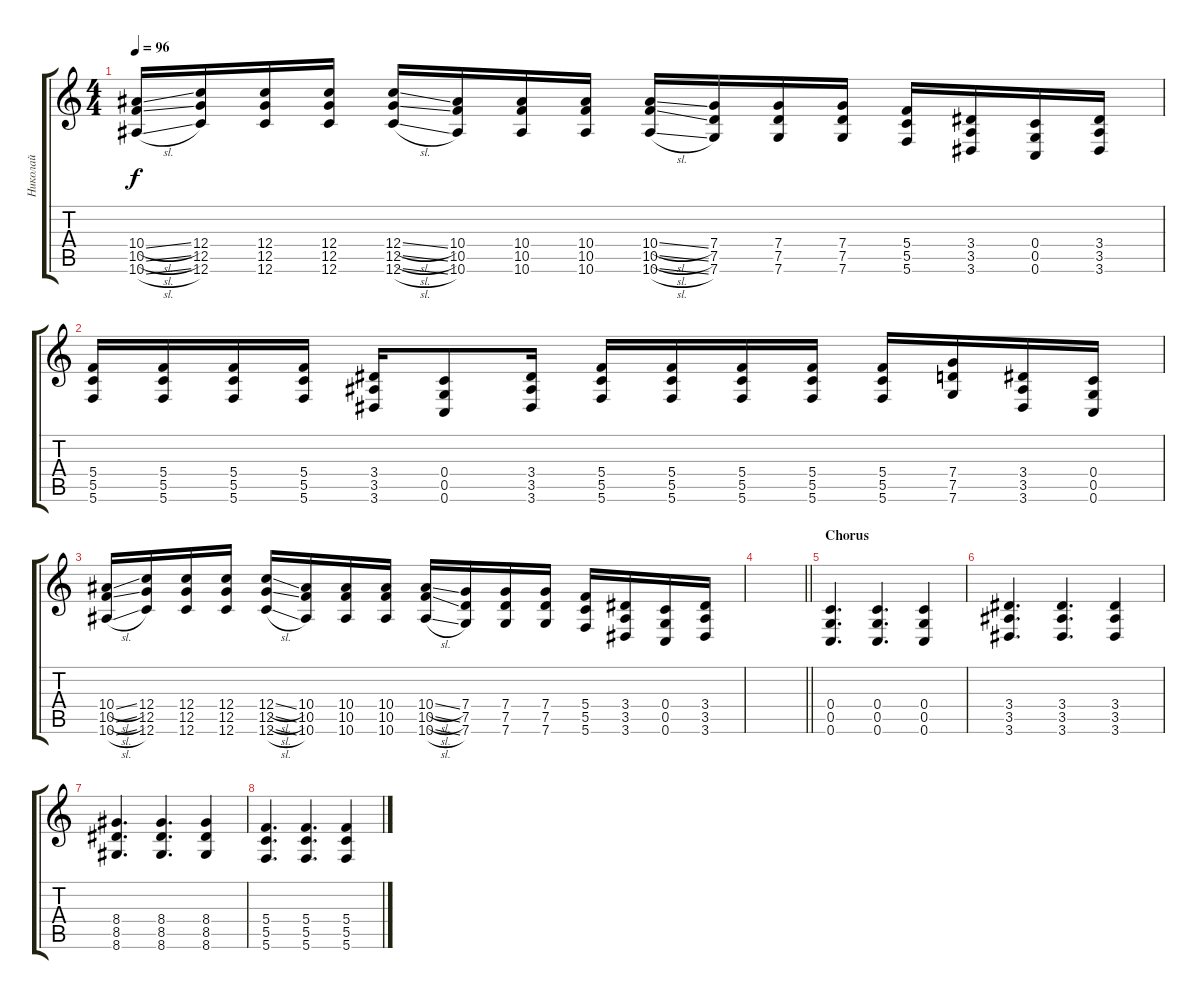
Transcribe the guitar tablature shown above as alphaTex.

\track ("Николай" "Николай") {instrument overdrivenguitar}
\staff {score tabs}
\tuning (D4 A3 F3 C3 G2 C2) {hide}
\ts (4 4)
\tempo 96
\clef g2
\ks c
(10.4{sl} 10.5{sl} 10.6{sl}).16{dy f} (12.4 12.5 12.6).16 (12.4 12.5 12.6).16 (12.4 12.5 12.6).16 (12.4{sl} 12.5{sl} 12.6{sl}).16 (10.4 10.5 10.6).16 (10.4 10.5 10.6).16 (10.4 10.5 10.6).16 (10.4{sl} 10.5{sl} 10.6{sl}).16 (7.4 7.5 7.6).16 (7.4 7.5 7.6).16 (7.4 7.5 7.6).16 (5.4 5.5 5.6).16 (3.4 3.5 3.6).16 (0.4 0.5 0.6).16 (3.4 3.5 3.6).16 |
(5.4 5.5 5.6).16 (5.4 5.5 5.6).16 (5.4 5.5 5.6).16 (5.4 5.5 5.6).16 (3.4 3.5 3.6).16 (0.4 0.5 0.6).8 (3.4 3.5 3.6).16 (5.4 5.5 5.6).16 (5.4 5.5 5.6).16 (5.4 5.5 5.6).16 (5.4 5.5 5.6).16 (5.4 5.5 5.6).16 (7.4 7.5 7.6).16 (3.4 3.5 3.6).16 (0.4 0.5 0.6).16 |
(10.4{sl} 10.5{sl} 10.6{sl}).16 (12.4 12.5 12.6).16 (12.4 12.5 12.6).16 (12.4 12.5 12.6).16 (12.4{sl} 12.5{sl} 12.6{sl}).16 (10.4 10.5 10.6).16 (10.4 10.5 10.6).16 (10.4 10.5 10.6).16 (10.4{sl} 10.5{sl} 10.6{sl}).16 (7.4 7.5 7.6).16 (7.4 7.5 7.6).16 (7.4 7.5 7.6).16 (5.4 5.5 5.6).16 (3.4 3.5 3.6).16 (0.4 0.5 0.6).16 (3.4 3.5 3.6).16 |
\barLineRight lightlight
|
\section ("" "Chorus")
(0.4 0.5 0.6).4{d volume 11 instrument overdrivenguitar} (0.4 0.5 0.6).4{d} (0.4 0.5 0.6).4 |
(3.4 3.5 3.6).4{d} (3.4 3.5 3.6).4{d} (3.4 3.5 3.6).4 |
(8.4 8.5 8.6).4{d} (8.4 8.5 8.6).4{d} (8.4 8.5 8.6).4 |
(5.4 5.5 5.6).4{d} (5.4 5.5 5.6).4{d} (5.4 5.5 5.6).4
